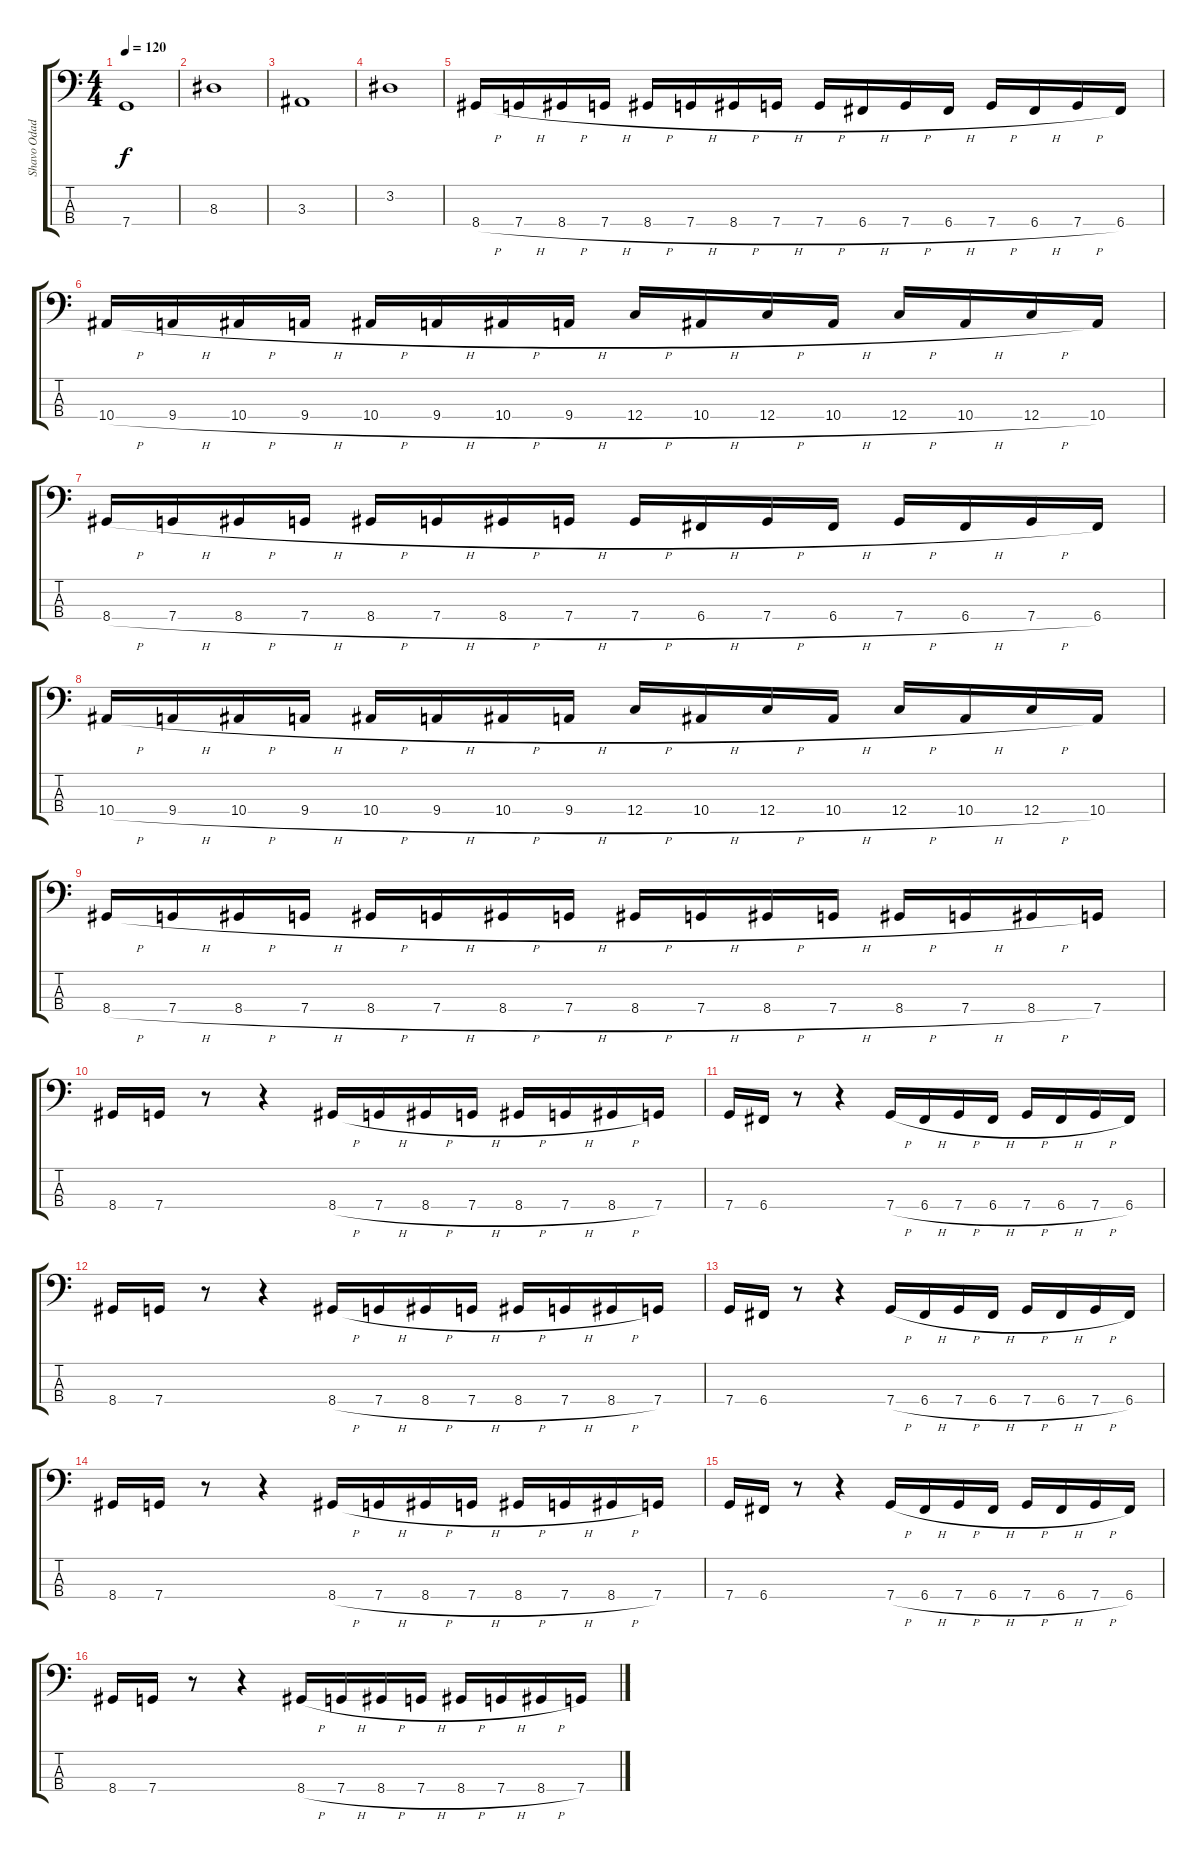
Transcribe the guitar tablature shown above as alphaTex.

\track ("Shavo Odadjian (Bass)" "Shavo Odad") {instrument acousticbass}
\staff {score tabs}
\tuning (F2 C2 G1 C1) {hide}
\ts (4 4)
\tempo 120
\clef f4
\ks c
7.4.1{dy f} |
8.3.1 |
3.3.1 |
3.2.1 |
8.4{h}.16 7.4{h}.16 8.4{h}.16 7.4{h}.16 8.4{h}.16 7.4{h}.16 8.4{h}.16 7.4{h}.16 7.4{h}.16 6.4{h}.16 7.4{h}.16 6.4{h}.16 7.4{h}.16 6.4{h}.16 7.4{h}.16 6.4.16 |
10.4{h}.16 9.4{h}.16 10.4{h}.16 9.4{h}.16 10.4{h}.16 9.4{h}.16 10.4{h}.16 9.4{h}.16 12.4{h}.16 10.4{h}.16 12.4{h}.16 10.4{h}.16 12.4{h}.16 10.4{h}.16 12.4{h}.16 10.4.16 |
8.4{h}.16 7.4{h}.16 8.4{h}.16 7.4{h}.16 8.4{h}.16 7.4{h}.16 8.4{h}.16 7.4{h}.16 7.4{h}.16 6.4{h}.16 7.4{h}.16 6.4{h}.16 7.4{h}.16 6.4{h}.16 7.4{h}.16 6.4.16 |
10.4{h}.16 9.4{h}.16 10.4{h}.16 9.4{h}.16 10.4{h}.16 9.4{h}.16 10.4{h}.16 9.4{h}.16 12.4{h}.16 10.4{h}.16 12.4{h}.16 10.4{h}.16 12.4{h}.16 10.4{h}.16 12.4{h}.16 10.4.16 |
8.4{h}.16 7.4{h}.16 8.4{h}.16 7.4{h}.16 8.4{h}.16 7.4{h}.16 8.4{h}.16 7.4{h}.16 8.4{h}.16 7.4{h}.16 8.4{h}.16 7.4{h}.16 8.4{h}.16 7.4{h}.16 8.4{h}.16 7.4.16 |
8.4.16 7.4.16 r.8 r.4 8.4{h}.16 7.4{h}.16 8.4{h}.16 7.4{h}.16 8.4{h}.16 7.4{h}.16 8.4{h}.16 7.4.16 |
7.4.16 6.4.16 r.8 r.4 7.4{h}.16 6.4{h}.16 7.4{h}.16 6.4{h}.16 7.4{h}.16 6.4{h}.16 7.4{h}.16 6.4.16 |
8.4.16 7.4.16 r.8 r.4 8.4{h}.16 7.4{h}.16 8.4{h}.16 7.4{h}.16 8.4{h}.16 7.4{h}.16 8.4{h}.16 7.4.16 |
7.4.16 6.4.16 r.8 r.4 7.4{h}.16 6.4{h}.16 7.4{h}.16 6.4{h}.16 7.4{h}.16 6.4{h}.16 7.4{h}.16 6.4.16 |
8.4.16 7.4.16 r.8 r.4 8.4{h}.16 7.4{h}.16 8.4{h}.16 7.4{h}.16 8.4{h}.16 7.4{h}.16 8.4{h}.16 7.4.16 |
7.4.16 6.4.16 r.8 r.4 7.4{h}.16 6.4{h}.16 7.4{h}.16 6.4{h}.16 7.4{h}.16 6.4{h}.16 7.4{h}.16 6.4.16 |
8.4.16 7.4.16 r.8 r.4 8.4{h}.16 7.4{h}.16 8.4{h}.16 7.4{h}.16 8.4{h}.16 7.4{h}.16 8.4{h}.16 7.4.16
